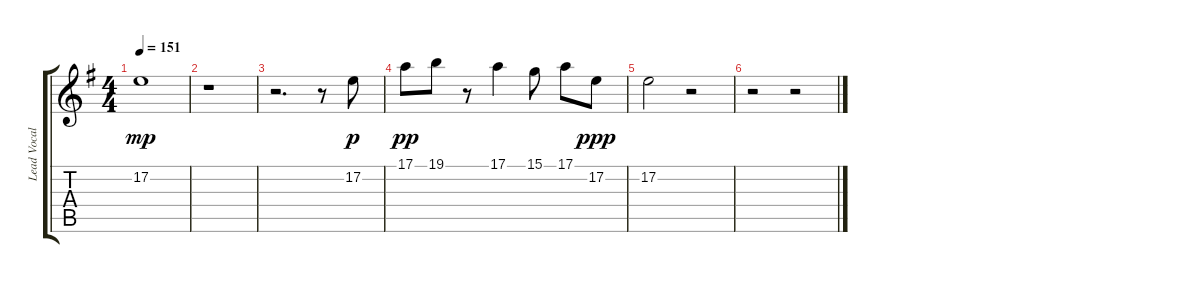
\track ("Lead Vocal" "Lead Vocal") {instrument flute}
\staff {score tabs}
\tuning (E4 B3 G3 D3 A2 E2) {hide}
\ts (4 4)
\tempo 151
\clef g2
\ks eminor
17.2.1{dy mp} |
r.1 |
r.2{d} r.8 17.2.8{dy p} |
17.1.8{dy pp} 19.1.8 r.8 17.1.4 15.1.8 17.1.8 17.2.8{dy ppp} |
17.2.2 r.2 |
r.2 r.2
